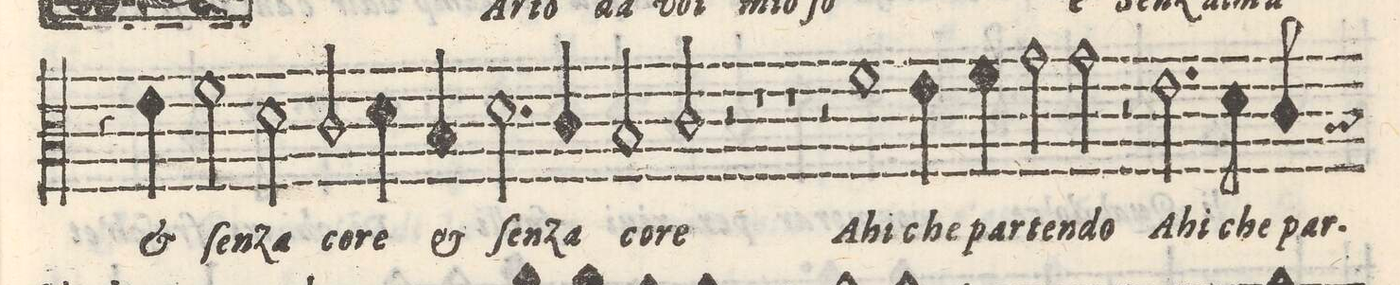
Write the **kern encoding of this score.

**kern	**text
*I"TENORE	*
*clefC3	*
*k[]	*
*met(c)	*
*M2/1	*
4r	.
4e\	e`r
2f\	ſen-
2d\	-Za
2c/	co-
=8-	=8-
4d\	-re
4B/	e`r
2.d\	ſen-
4c/	-Za
2B/	co-
=9-	=9-
2c/	-re
2r	.
1r	.
=10-	=10-
1r	.
2r	.
1f\	Ahi
=11-	=11-
4e\	che
4f\	par-
2g\	-ten-
2g\	-do
=12-	=12-
2r	.
2.e\	Ahi
8d\	che
8c/	par-
*-	*-
